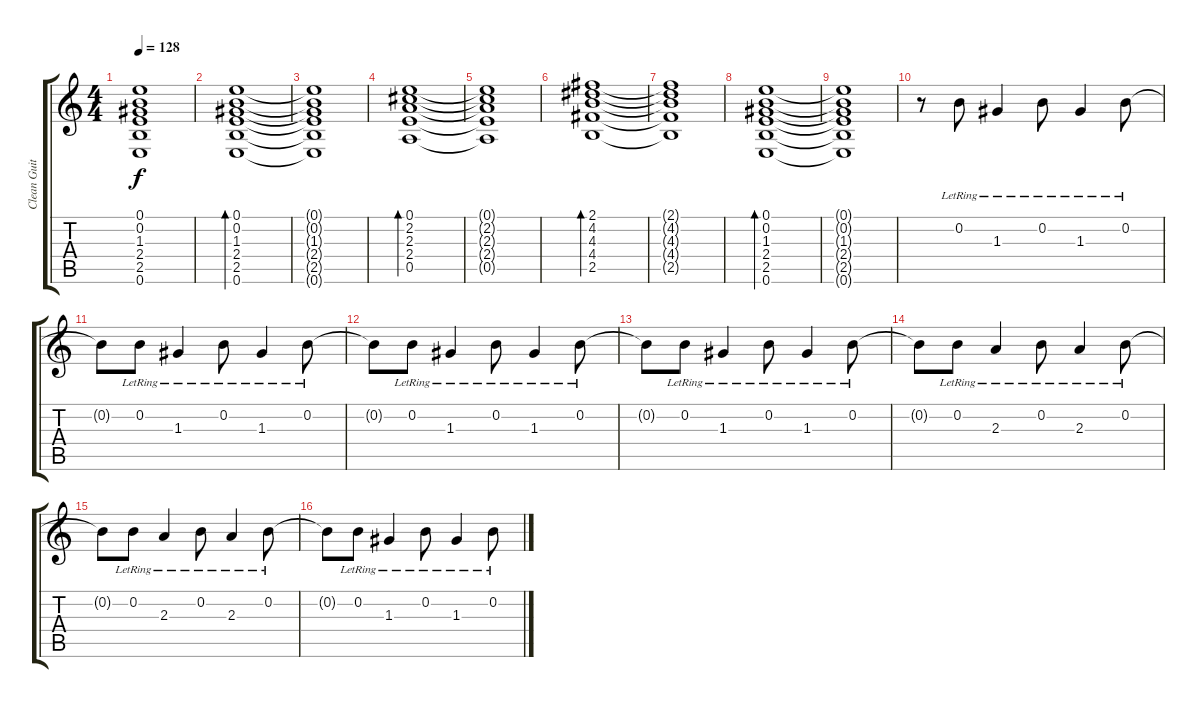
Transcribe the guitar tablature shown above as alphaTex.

\track ("Clean Guitar" "Clean Guit") {instrument electricguitarclean}
\staff {score tabs}
\tuning (E4 B3 G3 D3 A2 E2) {hide}
\ts (4 4)
\tempo 128
\clef g2
\ks c
(0.1{t} 0.2{t} 1.3{t} 2.4{t} 2.5{t} 0.6{t}).1{dy f} |
(0.1 0.2 1.3 2.4 2.5 0.6).1{bd 240} |
(0.1{t} 0.2{t} 1.3{t} 2.4{t} 2.5{t} 0.6{t}).1 |
(0.1 2.2 2.3 2.4 0.5).1{bd 240} |
(0.1{t} 2.2{t} 2.3{t} 2.4{t} 0.5{t}).1 |
(2.1 4.2 4.3 4.4 2.5).1{bd 240} |
(2.1{t} 4.2{t} 4.3{t} 4.4{t} 2.5{t}).1 |
(0.1 0.2 1.3 2.4 2.5 0.6).1{bd 240} |
(0.1{t} 0.2{t} 1.3{t} 2.4{t} 2.5{t} 0.6{t}).1 |
r.8 0.2{lr}.8 1.3{lr}.4 0.2{lr}.8 1.3{lr}.4 0.2{lr}.8 |
0.2{t}.8 0.2{lr}.8 1.3{lr}.4 0.2{lr}.8 1.3{lr}.4 0.2{lr}.8 |
0.2{t}.8 0.2{lr}.8 1.3{lr}.4 0.2{lr}.8 1.3{lr}.4 0.2{lr}.8 |
0.2{t}.8 0.2{lr}.8 1.3{lr}.4 0.2{lr}.8 1.3{lr}.4 0.2{lr}.8 |
0.2{t}.8 0.2{lr}.8 2.3{lr}.4 0.2{lr}.8 2.3{lr}.4 0.2{lr}.8 |
0.2{t}.8 0.2{lr}.8 2.3{lr}.4 0.2{lr}.8 2.3{lr}.4 0.2{lr}.8 |
0.2{t}.8 0.2{lr}.8 1.3{lr}.4 0.2{lr}.8 1.3{lr}.4 0.2{lr}.8
